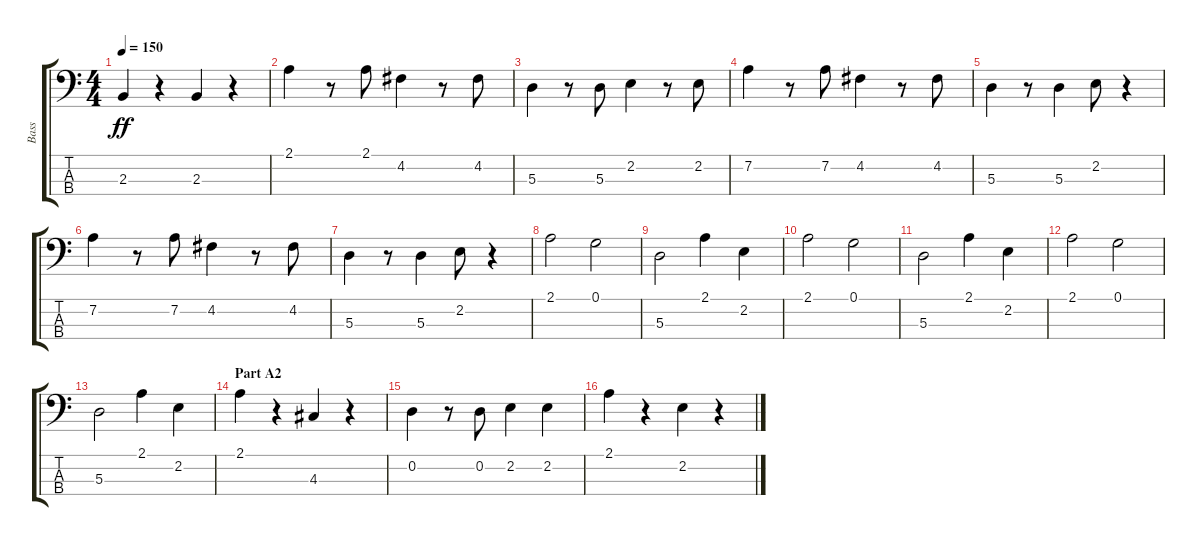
\track ("Bass" "Bass") {instrument electricguitarmuted}
\staff {score tabs}
\tuning (G2 D2 A1 E1) {hide}
\ts (4 4)
\tempo 150
\clef f4
\ks c
2.3.4{dy ff} r.4 2.3.4 r.4 |
2.1.4 r.8 2.1.8 4.2.4 r.8 4.2.8 |
5.3.4 r.8 5.3.8 2.2.4 r.8 2.2.8 |
7.2.4 r.8 7.2.8 4.2.4 r.8 4.2.8 |
5.3.4 r.8 5.3.4 2.2.8 r.4 |
7.2.4 r.8 7.2.8 4.2.4 r.8 4.2.8 |
5.3.4 r.8 5.3.4 2.2.8 r.4 |
2.1.2 0.1.2 |
5.3.2 2.1.4 2.2.4 |
2.1.2 0.1.2 |
5.3.2 2.1.4 2.2.4 |
2.1.2 0.1.2 |
5.3.2 2.1.4 2.2.4 |
\section ("" "Part A2")
2.1.4 r.4 4.3.4 r.4 |
0.2.4 r.8 0.2.8 2.2.4 2.2.4 |
2.1.4 r.4 2.2.4 r.4
